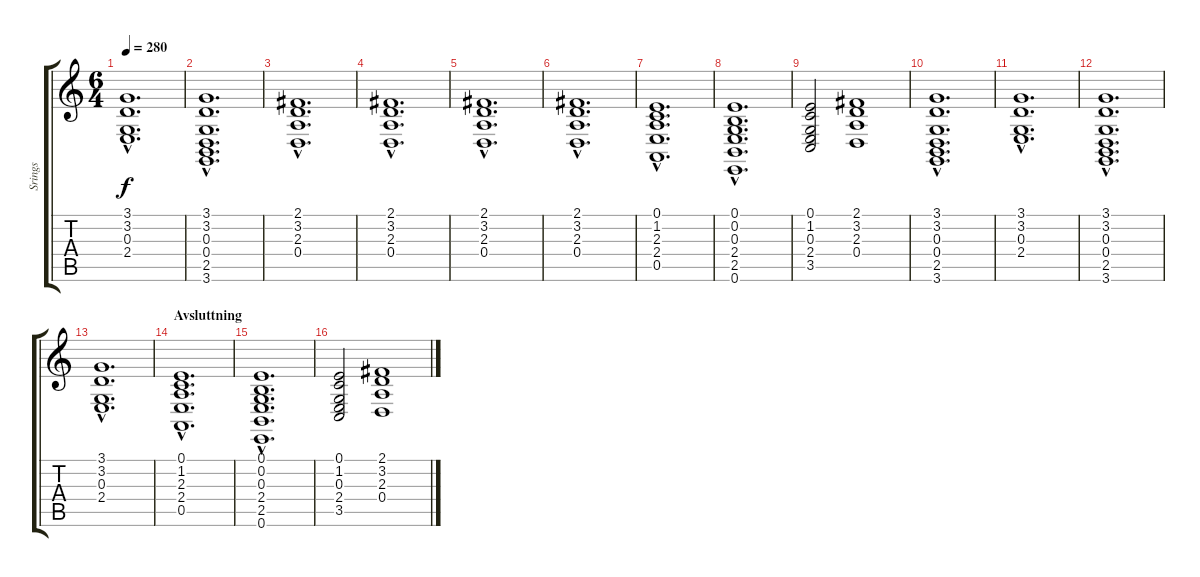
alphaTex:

\track ("Srings" "Srings") {instrument stringensemble1}
\staff {score tabs}
\tuning (E4 B3 G3 D3 A2 E2) {hide}
\ts (6 4)
\tempo 280
\clef g2
\ks c
(3.1{hac} 3.2{hac} 0.3{hac} 2.4{hac}).1{d dy f} |
(3.1{hac} 3.2{hac} 0.3{hac} 0.4{hac} 2.5{hac} 3.6{hac}).1{d} |
(2.1{hac} 3.2{hac} 2.3{hac} 0.4{hac}).1{d} |
(2.1{hac} 3.2{hac} 2.3{hac} 0.4{hac}).1{d} |
(2.1{hac} 3.2{hac} 2.3{hac} 0.4{hac}).1{d} |
(2.1{hac} 3.2{hac} 2.3{hac} 0.4{hac}).1{d} |
(0.1{hac} 1.2{hac} 2.3{hac} 2.4{hac} 0.5{hac}).1{d} |
(0.1{hac} 0.2{hac} 0.3{hac} 2.4{hac} 2.5{hac} 0.6{hac}).1{d} |
(0.1 1.2 0.3 2.4 3.5).2 (2.1 3.2 2.3 0.4).1 |
(3.1{hac} 3.2{hac} 0.3{hac} 0.4{hac} 2.5{hac} 3.6{hac}).1{d} |
(3.1{hac} 3.2{hac} 0.3{hac} 2.4{hac}).1{d} |
(3.1{hac} 3.2{hac} 0.3{hac} 0.4{hac} 2.5{hac} 3.6{hac}).1{d} |
(3.1{hac} 3.2{hac} 0.3{hac} 2.4{hac}).1{d} |
\section ("" "Avsluttning")
(0.1{hac} 1.2{hac} 2.3{hac} 2.4{hac} 0.5{hac}).1{d} |
(0.1{hac} 0.2{hac} 0.3{hac} 2.4{hac} 2.5{hac} 0.6{hac}).1{d} |
(0.1 1.2 0.3 2.4 3.5).2 (2.1 3.2 2.3 0.4).1
